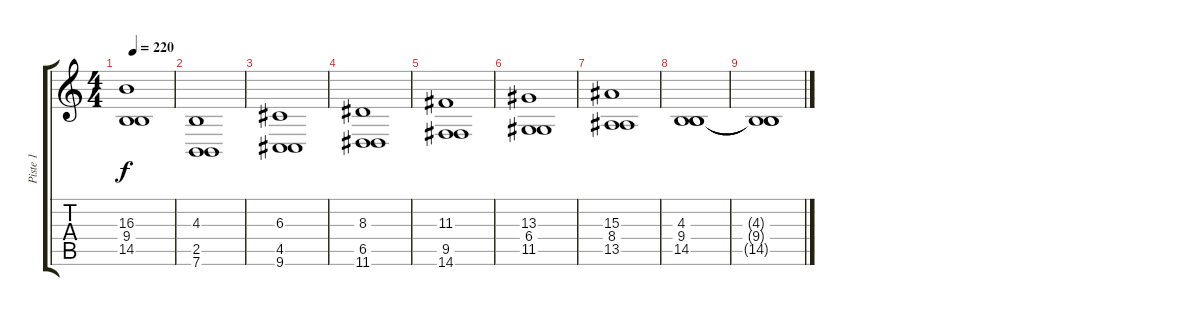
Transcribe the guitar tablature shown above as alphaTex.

\track ("Piste 1" "Piste 1") {instrument stringensemble1}
\staff {score tabs}
\tuning (E4 B3 G3 D3 A2 E2) {hide}
\ts (4 4)
\tempo 220
\clef g2
\ks c
(16.3{t} 9.4{t} 14.5{t}).1{dy f} |
(4.3 2.5 7.6).1 |
(6.3 4.5 9.6).1 |
(8.3 6.5 11.6).1 |
(11.3 9.5 14.6).1 |
(13.3 6.4 11.5).1{volume 13} |
(15.3 8.4 13.5).1 |
(4.3 9.4 14.5).1 |
(4.3{t} 9.4{t} 14.5{t}).1
